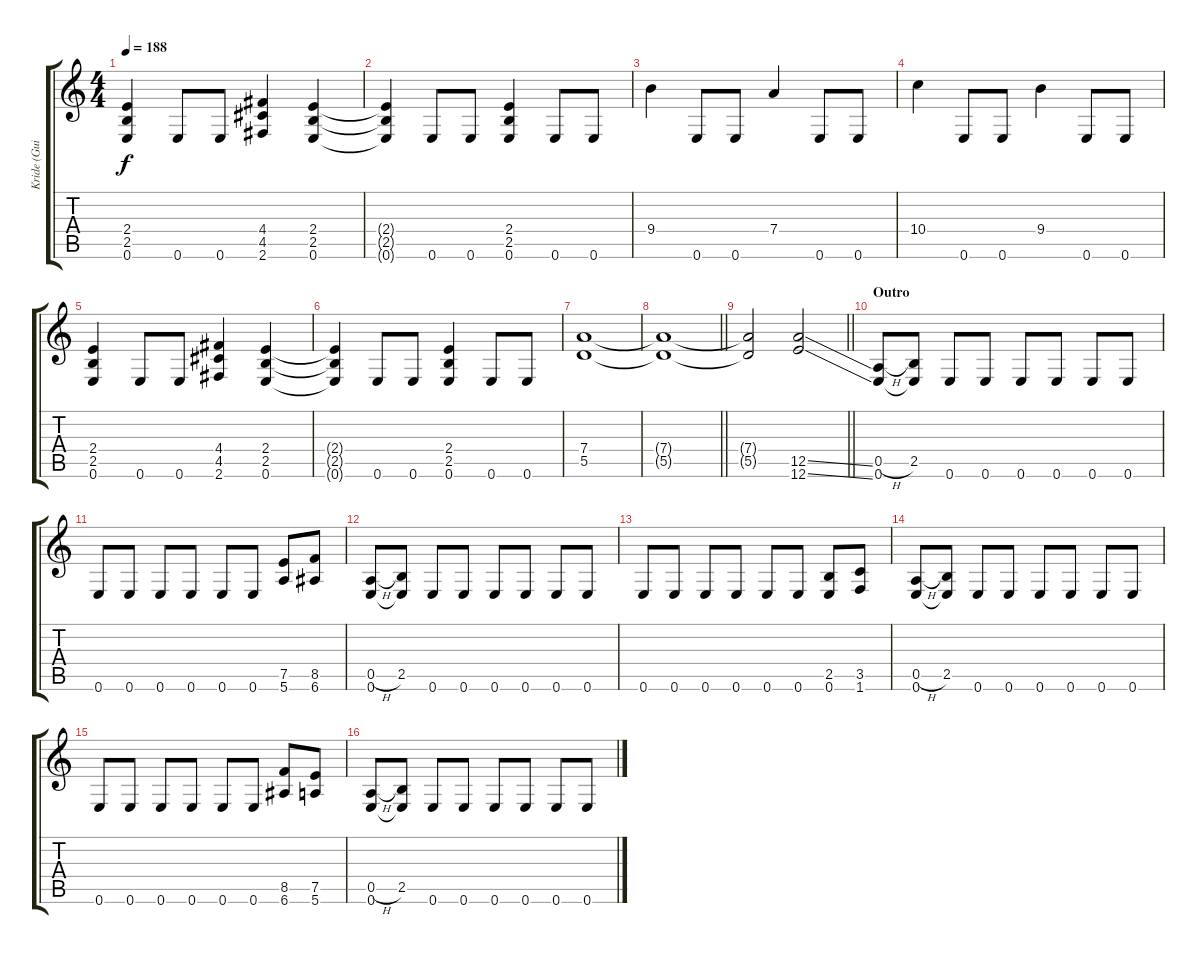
\track ("Kride (Guitar II)" "Kride (Gui") {instrument distortionguitar}
\staff {score tabs}
\tuning (E4 B3 G3 D3 A2 E2) {hide}
\ts (4 4)
\tempo 188
\clef g2
\ks c
(2.4 2.5 0.6).4{dy f} 0.6.8 0.6.8 (4.4 4.5 2.6).4 (2.4 2.5 0.6).4 |
(2.4{t} 2.5{t} 0.6{t}).4 0.6.8 0.6.8 (2.4 2.5 0.6).4 0.6.8 0.6.8 |
9.4.4 0.6.8 0.6.8 7.4.4 0.6.8 0.6.8 |
10.4.4 0.6.8 0.6.8 9.4.4 0.6.8 0.6.8 |
(2.4 2.5 0.6).4 0.6.8 0.6.8 (4.4 4.5 2.6).4 (2.4 2.5 0.6).4 |
(2.4{t} 2.5{t} 0.6{t}).4 0.6.8 0.6.8 (2.4 2.5 0.6).4 0.6.8 0.6.8 |
(7.4 5.5).1 |
\barLineRight lightlight
(7.4{t} 5.5{t}).1 |
\barLineRight lightlight
(7.4{t} 5.5{t}).2 (12.5{ss} 12.6{ss}).2 |
\section ("" "Outro")
(0.5{h} 0.6).8 (2.5 0.6{t}).8 0.6.8 0.6.8 0.6.8 0.6.8 0.6.8 0.6.8 |
0.6.8 0.6.8 0.6.8 0.6.8 0.6.8 0.6.8 (7.5 5.6).8 (8.5 6.6).8 |
(0.5{h} 0.6).8 (2.5 0.6{t}).8 0.6.8 0.6.8 0.6.8 0.6.8 0.6.8 0.6.8 |
0.6.8 0.6.8 0.6.8 0.6.8 0.6.8 0.6.8 (2.5 0.6).8 (3.5 1.6).8 |
(0.5{h} 0.6).8 (2.5 0.6{t}).8 0.6.8 0.6.8 0.6.8 0.6.8 0.6.8 0.6.8 |
0.6.8 0.6.8 0.6.8 0.6.8 0.6.8 0.6.8 (8.5 6.6).8 (7.5 5.6).8 |
(0.5{h} 0.6).8 (2.5 0.6{t}).8 0.6.8 0.6.8 0.6.8 0.6.8 0.6.8 0.6.8
